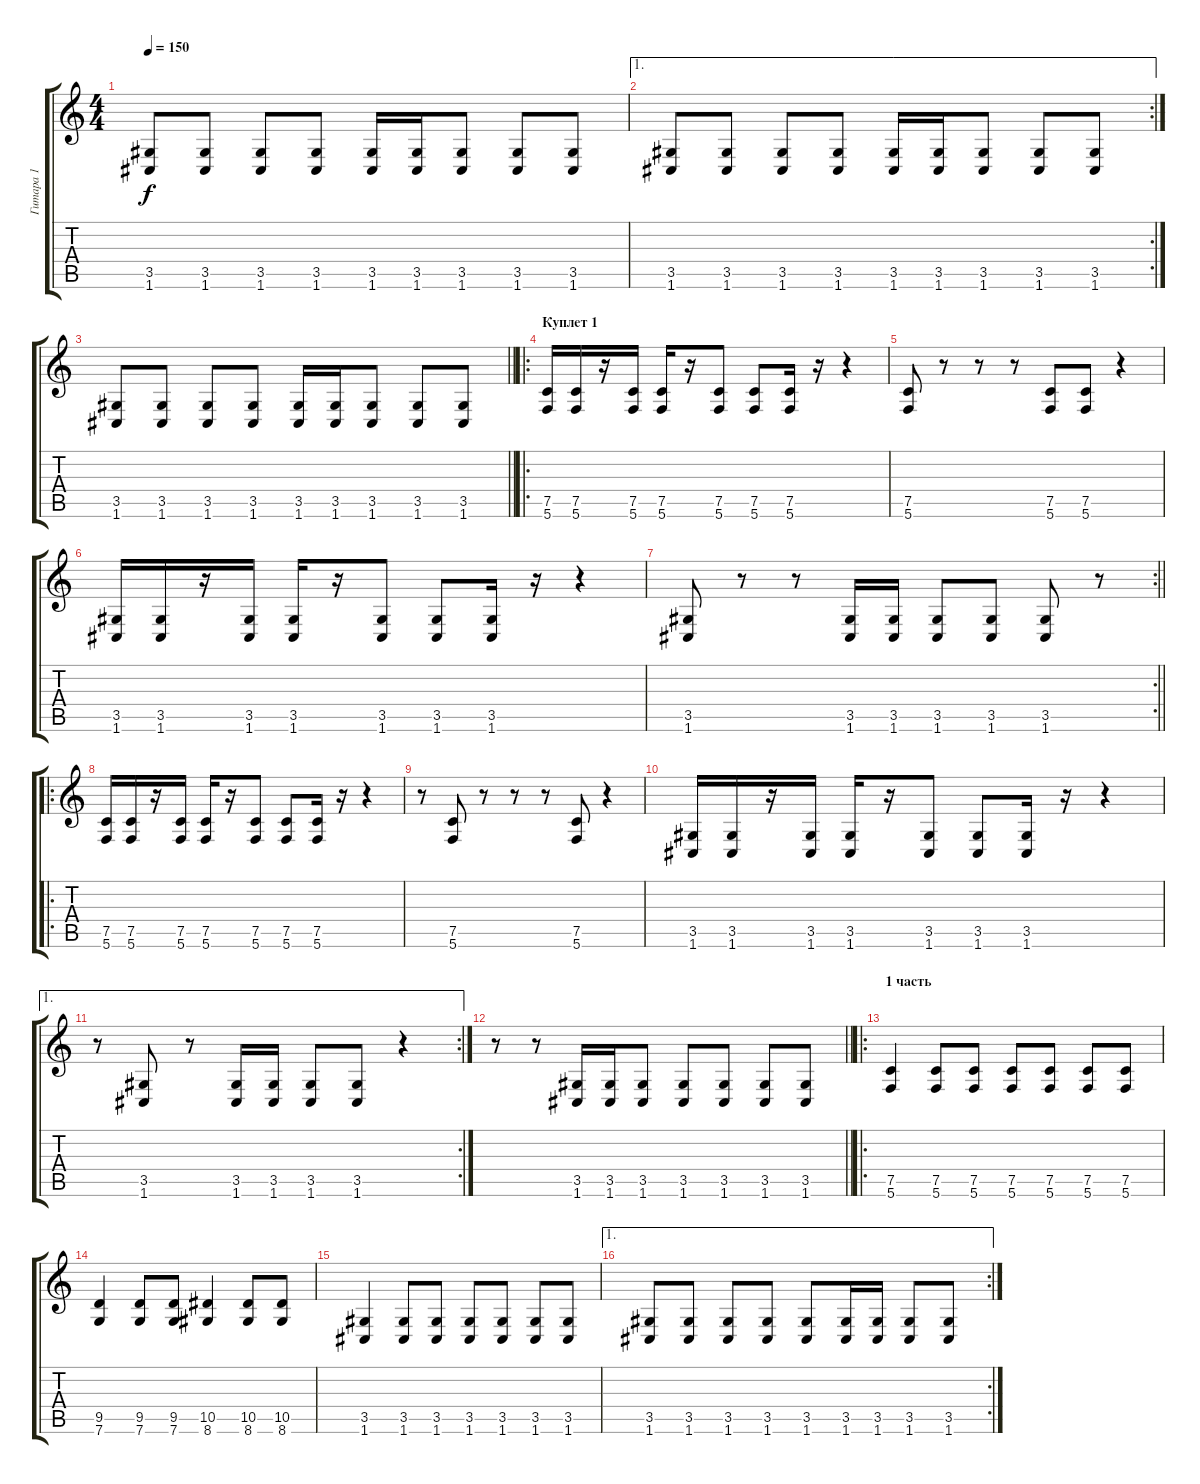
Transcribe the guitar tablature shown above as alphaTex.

\track ("Гитара 1" "Гитара 1") {instrument overdrivenguitar}
\staff {score tabs}
\tuning (C4 G3 Eb3 Bb2 F2 C2) {hide}
\ts (4 4)
\tempo 150
\clef g2
\ks c
(3.5 1.6).8{dy f} (3.5 1.6).8 (3.5 1.6).8 (3.5 1.6).8 (3.5 1.6).16 (3.5 1.6).16 (3.5 1.6).8 (3.5 1.6).8 (3.5 1.6).8 |
\ae 1
\rc 2
(3.5 1.6).8 (3.5 1.6).8 (3.5 1.6).8 (3.5 1.6).8 (3.5 1.6).16 (3.5 1.6).16 (3.5 1.6).8 (3.5 1.6).8 (3.5 1.6).8 |
\barLineRight lightlight
(3.5 1.6).8 (3.5 1.6).8 (3.5 1.6).8 (3.5 1.6).8 (3.5 1.6).16 (3.5 1.6).16 (3.5 1.6).8 (3.5 1.6).8 (3.5 1.6).8 |
\ro
\section ("" "Куплет 1")
(7.5 5.6).16 (7.5 5.6).16 r.16 (7.5 5.6).16 (7.5 5.6).16 r.16 (7.5 5.6).8 (7.5 5.6).8 (7.5 5.6).16 r.16 r.4 |
(7.5 5.6).8 r.8 r.8 r.8 (7.5 5.6).8 (7.5 5.6).8 r.4 |
(3.5 1.6).16 (3.5 1.6).16 r.16 (3.5 1.6).16 (3.5 1.6).16 r.16 (3.5 1.6).8 (3.5 1.6).8 (3.5 1.6).16 r.16 r.4 |
\rc 2
\barLineRight lightlight
(3.5 1.6).8 r.8 r.8 (3.5 1.6).16 (3.5 1.6).16 (3.5 1.6).8 (3.5 1.6).8 (3.5 1.6).8 r.8 |
\ro
\section ("" "")
(7.5 5.6).16 (7.5 5.6).16 r.16 (7.5 5.6).16 (7.5 5.6).16 r.16 (7.5 5.6).8 (7.5 5.6).8 (7.5 5.6).16 r.16 r.4 |
r.8 (7.5 5.6).8 r.8 r.8 r.8 (7.5 5.6).8 r.4 |
(3.5 1.6).16 (3.5 1.6).16 r.16 (3.5 1.6).16 (3.5 1.6).16 r.16 (3.5 1.6).8 (3.5 1.6).8 (3.5 1.6).16 r.16 r.4 |
\ae 1
\rc 2
r.8 (3.5 1.6).8 r.8 (3.5 1.6).16 (3.5 1.6).16 (3.5 1.6).8 (3.5 1.6).8 r.4 |
\barLineRight lightlight
r.8 r.8 (3.5 1.6).16 (3.5 1.6).16 (3.5 1.6).8 (3.5 1.6).8 (3.5 1.6).8 (3.5 1.6).8 (3.5 1.6).8 |
\ro
\section ("" "1 часть")
(7.5 5.6).4 (7.5 5.6).8 (7.5 5.6).8 (7.5 5.6).8 (7.5 5.6).8 (7.5 5.6).8 (7.5 5.6).8 |
(9.5 7.6).4 (9.5 7.6).8 (9.5 7.6).8 (10.5 8.6).4 (10.5 8.6).8 (10.5 8.6).8 |
(3.5 1.6).4 (3.5 1.6).8 (3.5 1.6).8 (3.5 1.6).8 (3.5 1.6).8 (3.5 1.6).8 (3.5 1.6).8 |
\ae 1
\rc 2
(3.5 1.6).8 (3.5 1.6).8 (3.5 1.6).8 (3.5 1.6).8 (3.5 1.6).8 (3.5 1.6).16 (3.5 1.6).16 (3.5 1.6).8 (3.5 1.6).8
